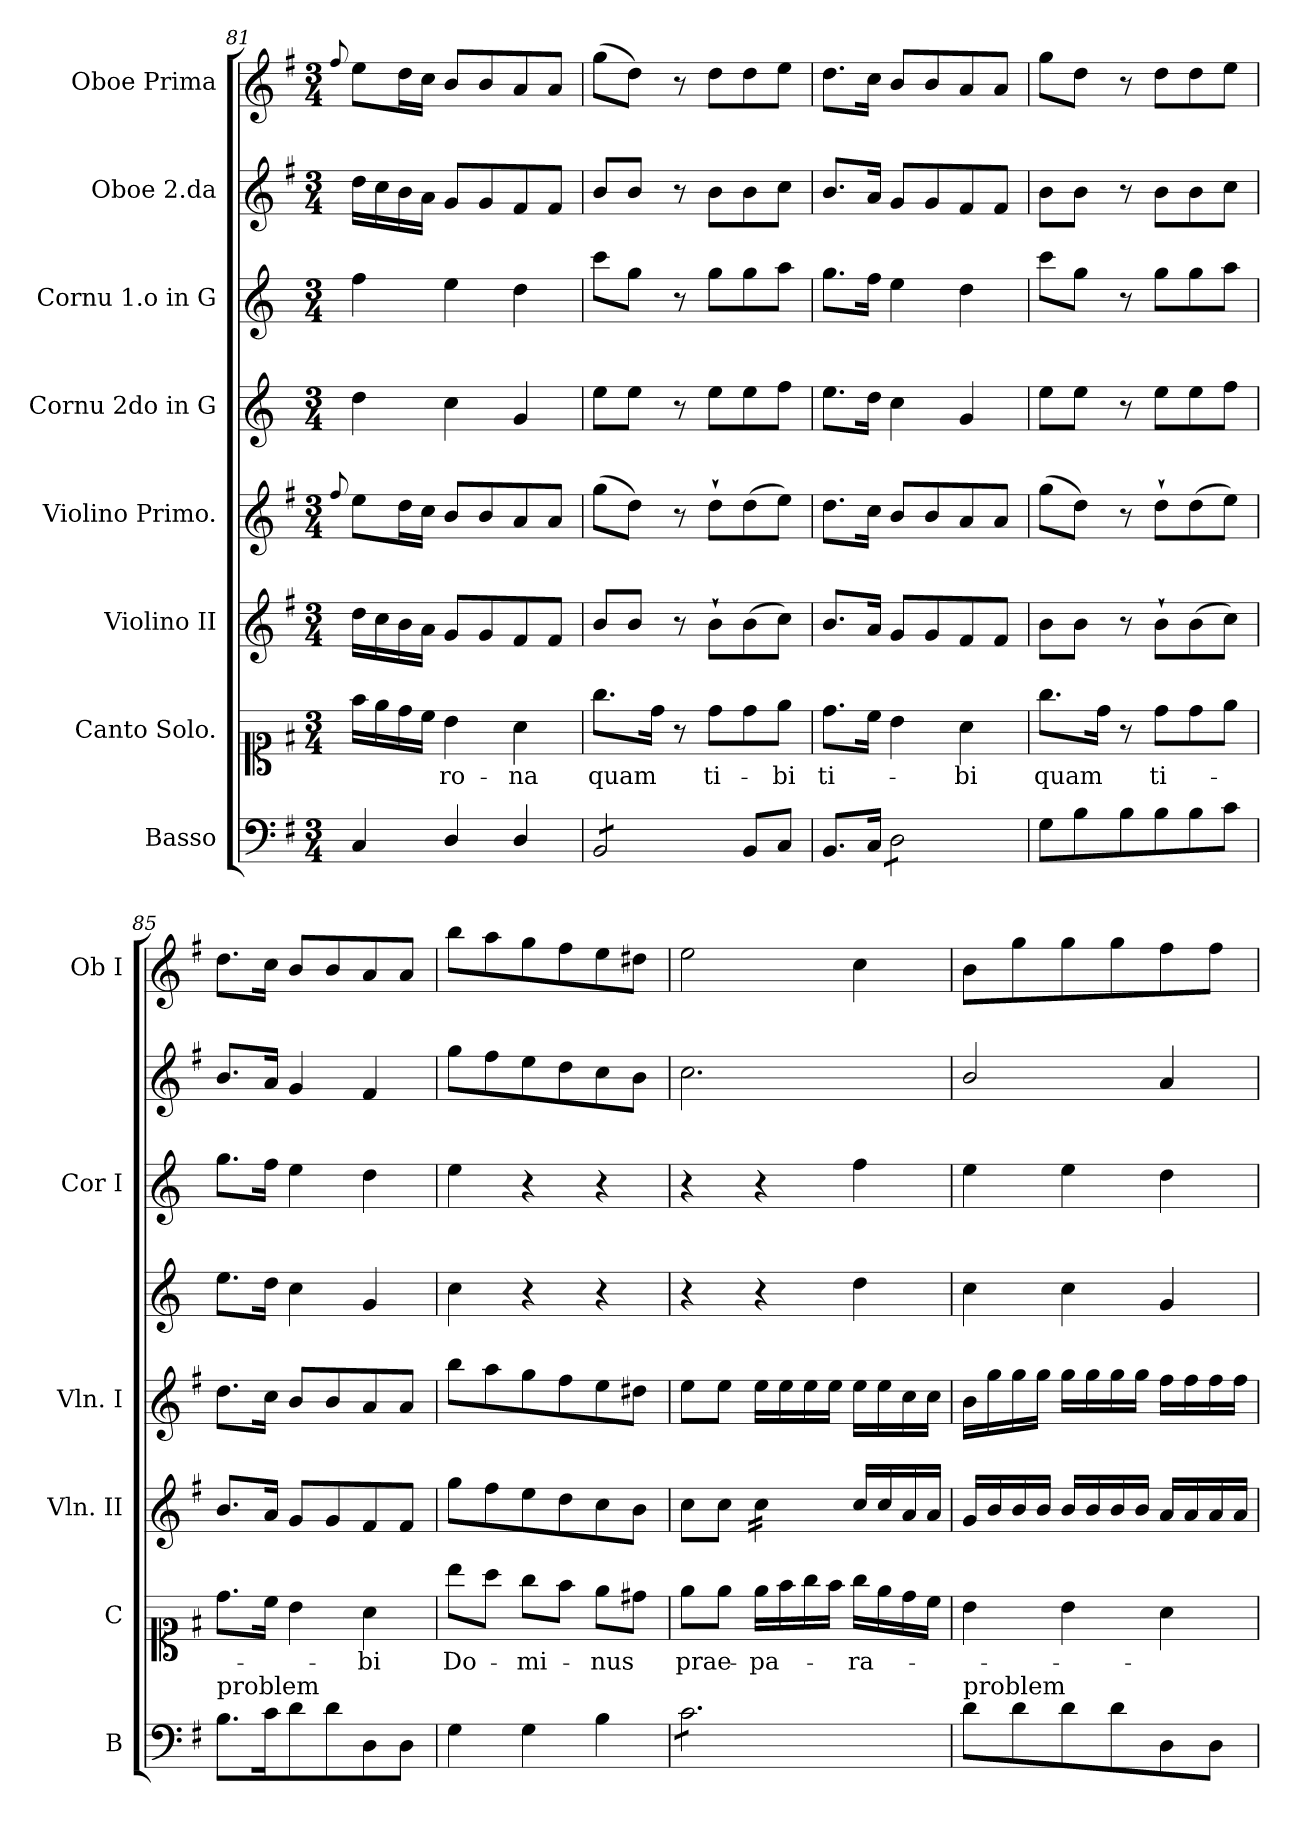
**kern	**kern	**text	**kern	**kern	**kern	**kern	**kern	**kern
*part8	*part7	*part7	*part6	*part5	*part4	*part3	*part2	*part1
*staff8	*staff7	*staff7	*staff6	*staff5	*staff4	*staff3	*staff2	*staff1
*I"Basso	*I"Canto Solo.	*	*I"Violino II	*I"Violino Primo.	*I"Cornu 2do in G	*I"Cornu 1.o   in G	*I"Oboe 2.da	*I"Oboe Prima
*I'B	*I'C	*	*I'Vln. II	*I'Vln. I	*	*I'Cor I	*	*I'Ob I
*clefF4	*clefC1	*	*clefG2	*clefG2	*clefG2	*clefG2	*clefG2	*clefG2
*	*	*	*	*	*ITrd3c5	*ITrd3c5	*	*
*k[f#]	*k[f#]	*	*k[f#]	*k[f#]	*k[f#]	*k[f#]	*k[f#]	*k[f#]
*G:	*G:	*	*G:	*G:	*	*	*G:	*G:
*M3/4	*M3/4	*	*M3/4	*M3/4	*M3/4	*M3/4	*M3/4	*M3/4
=81	=81	=81	=81	=81	=81	=81	=81	=81
.	.	.	.	8qqff#/	.	.	.	8qqff#/
4C/	16ff#\LL	.	16dd\LL	8ee\L	4a\	4cc\	16dd\LL	8ee\L
.	16ee\	.	16cc\	.	.	.	16cc\	.
.	16dd\	.	16b\	16dd\L	.	.	16b\	16dd\L
.	16cc\JJ	.	16a\JJ	16cc\JJ	.	.	16a\JJ	16cc\JJ
4D/	4b\	-ro-	8g/L	8b/L	4g\	4b\	8g/L	8b/L
.	.	.	8g/	8b/	.	.	8g/	8b/
4D/	4a\	-na	8f#/	8a/	4d/	4a\	8f#/	8a/
.	.	.	8f#/J	8a/J	.	.	8f#/J	8a/J
=82	=82	=82	=82	=82	=82	=82	=82	=82
*tremolo	*	*	*	*	*	*	*	*
8BB/L	8.gg\L	quam	8b/L	(8gg\L	8b\L	8gg\L	8b/L	(8gg\L
8BB/	.	.	8b/J	8dd\J)	8b\J	8dd\J	8b/J	8dd\J)
.	16dd\Jk	.	.	.	.	.	.	.
8BB/	8r	.	8r	8r	8r	8r	8r	8r
8BB/J	8dd\L	ti-	8b`\L	8dd`\L	8b\L	8dd\L	8b\L	8dd\L
*Xtremolo	*	*	*	*	*	*	*	*
8BB/L	8dd\	.	(8b\	(8dd\	8b\	8dd\	8b\	8dd\
8C/J	8ee\J	-bi	8cc\J)	8ee\J)	8cc\J	8ee\J	8cc\J	8ee\J
=83	=83	=83	=83	=83	=83	=83	=83	=83
8.BB/L	8.dd\L	ti-	8.b/L	8.dd\L	8.b\L	8.dd\L	8.b/L	8.dd\L
16C/Jk	16cc\Jk	.	16a/Jk	16cc\Jk	16a\Jk	16cc\Jk	16a/Jk	16cc\Jk
*tremolo	*	*	*	*	*	*	*	*
8D\L	4b\	.	8g/L	8b/L	4g\	4b\	8g/L	8b/L
8D\	.	.	8g/	8b/	.	.	8g/	8b/
8D\	4a\	-bi	8f#/	8a/	4d/	4a\	8f#/	8a/
8D\J	.	.	8f#/J	8a/J	.	.	8f#/J	8a/J
*Xtremolo	*	*	*	*	*	*	*	*
=84	=84	=84	=84	=84	=84	=84	=84	=84
8G\L	8.gg\L	quam	8b\L	(8gg\L	8b\L	8gg\L	8b\L	8gg\L
8B\	.	.	8b\J	8dd\J)	8b\J	8dd\J	8b\J	8dd\J
.	16dd\Jk	.	.	.	.	.	.	.
8B\	8r	.	8r	8r	8r	8r	8r	8r
8B\	8dd\L	ti-	8b`\L	8dd`\L	8b\L	8dd\L	8b\L	8dd\L
8B\	8dd\	.	(8b\	(8dd\	8b\	8dd\	8b\	8dd\
8c\J	8ee\J	.	8cc\J)	8ee\J)	8cc\J	8ee\J	8cc\J	8ee\J
=85	=85	=85	=85	=85	=85	=85	=85	=85
!LO:TX:a:t=problem	!	!	!	!	!	!	!	!
8.B\L	8.dd\L	.	8.b/L	8.dd\L	8.b\L	8.dd\L	8.b/L	8.dd\L
16c\K	16cc\Jk	.	16a/Jk	16cc\Jk	16a\Jk	16cc\Jk	16a/Jk	16cc\Jk
8d\	4b\	.	8g/L	8b/L	4g\	4b\	4g/	8b/L
8d\	.	.	8g/	8b/	.	.	.	8b/
8D/	4a\	-bi	8f#/	8a/	4d/	4a\	4f#/	8a/
8D/J	.	.	8f#/J	8a/J	.	.	.	8a/J
=86	=86	=86	=86	=86	=86	=86	=86	=86
4G\	8bb\L	Do-	8gg\L	8bb\L	4g\	4b\	8gg\L	8bb\L
.	8aa\J	.	8ff#\	8aa\	.	.	8ff#\	8aa\
4G\	8gg\L	-mi-	8ee\	8gg\	4r	4r	8ee\	8gg\
.	8ff#\J	.	8dd\	8ff#\	.	.	8dd\	8ff#\
4B\	8ee\L	-nus	8cc\	8ee\	4r	4r	8cc\	8ee\
.	8dd#X\J	.	8b\J	8dd#X\J	.	.	8b\J	8dd#X\J
=87	=87	=87	=87	=87	=87	=87	=87	=87
*tremolo	*	*	*	*	*	*	*	*
8c\L	8ee\L	prae-	8cc\L	8ee\L	4r	4r	2.cc\	2ee\
8c\	8ee\J	.	8cc\J	8ee\J	.	.	.	.
*	*	*	*tremolo	*	*	*	*	*
8c\	16ee\LL	-pa-	16cc\LL	16ee\LL	4r	4r	.	.
.	16ff#\	.	16cc\	16ee\	.	.	.	.
8c\	16gg\	.	16cc\	16ee\	.	.	.	.
.	16ff#\JJ	.	16cc\JJ	16ee\JJ	.	.	.	.
*	*	*	*Xtremolo	*	*	*	*	*
8c\	16gg\LL	-ra-	16cc/LL	16ee\LL	4a\	4cc\	.	4cc\
.	16ee\	.	16cc/	16ee\	.	.	.	.
8c\J	16dd\	.	16a/	16cc\	.	.	.	.
*Xtremolo	*	*	*	*	*	*	*	*
.	16cc\JJ	.	16a/JJ	16cc\JJ	.	.	.	.
=88	=88	=88	=88	=88	=88	=88	=88	=88
!LO:TX:a:t=problem	!	!	!	!	!	!	!	!
8d\L	4b\	.	16g/LL	16b\LL	4g\	4b\	2b/	8b\L
.	.	.	16b/	16gg\	.	.	.	.
8d\	.	.	16b/	16gg\	.	.	.	8gg\
.	.	.	16b/JJ	16gg\JJ	.	.	.	.
8d\	4b\	.	16b/LL	16gg\LL	4g\	4b\	.	8gg\
.	.	.	16b/	16gg\	.	.	.	.
8d\	.	.	16b/	16gg\	.	.	.	8gg\
.	.	.	16b/JJ	16gg\JJ	.	.	.	.
8D/	4a\	.	16a/LL	16ff#\LL	4d/	4a\	4a/	8ff#\
.	.	.	16a/	16ff#\	.	.	.	.
8D/J	.	.	16a/	16ff#\	.	.	.	8ff#\J
.	.	.	16a/JJ	16ff#\JJ	.	.	.	.
=	=	=	=	=	=	=	=	=
*-	*-	*-	*-	*-	*-	*-	*-	*-
